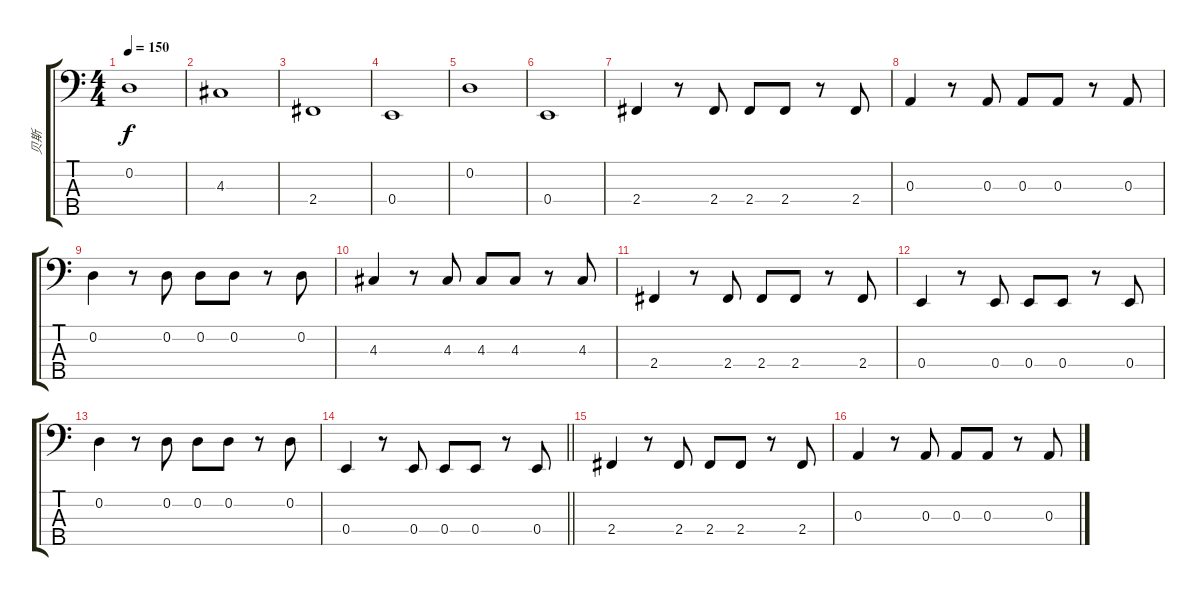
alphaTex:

\track ("贝斯" "贝斯") {instrument electricbasspick}
\staff {score tabs}
\tuning (G2 D2 A1 E1 B0) {hide}
\ts (4 4)
\tempo 150
\clef f4
\ks c
0.2.1{dy f} |
4.3.1 |
2.4.1 |
0.4.1 |
0.2.1 |
0.4.1 |
2.4.4 r.8 2.4.8 2.4.8 2.4.8 r.8 2.4.8 |
0.3.4 r.8 0.3.8 0.3.8 0.3.8 r.8 0.3.8 |
0.2.4 r.8 0.2.8 0.2.8 0.2.8 r.8 0.2.8 |
4.3.4 r.8 4.3.8 4.3.8 4.3.8 r.8 4.3.8 |
2.4.4 r.8 2.4.8 2.4.8 2.4.8 r.8 2.4.8 |
0.4.4 r.8 0.4.8 0.4.8 0.4.8 r.8 0.4.8 |
0.2.4 r.8 0.2.8 0.2.8 0.2.8 r.8 0.2.8 |
\barLineRight lightlight
0.4.4 r.8 0.4.8 0.4.8 0.4.8 r.8 0.4.8 |
\section ("" "")
2.4.4 r.8 2.4.8 2.4.8 2.4.8 r.8 2.4.8 |
0.3.4 r.8 0.3.8 0.3.8 0.3.8 r.8 0.3.8
